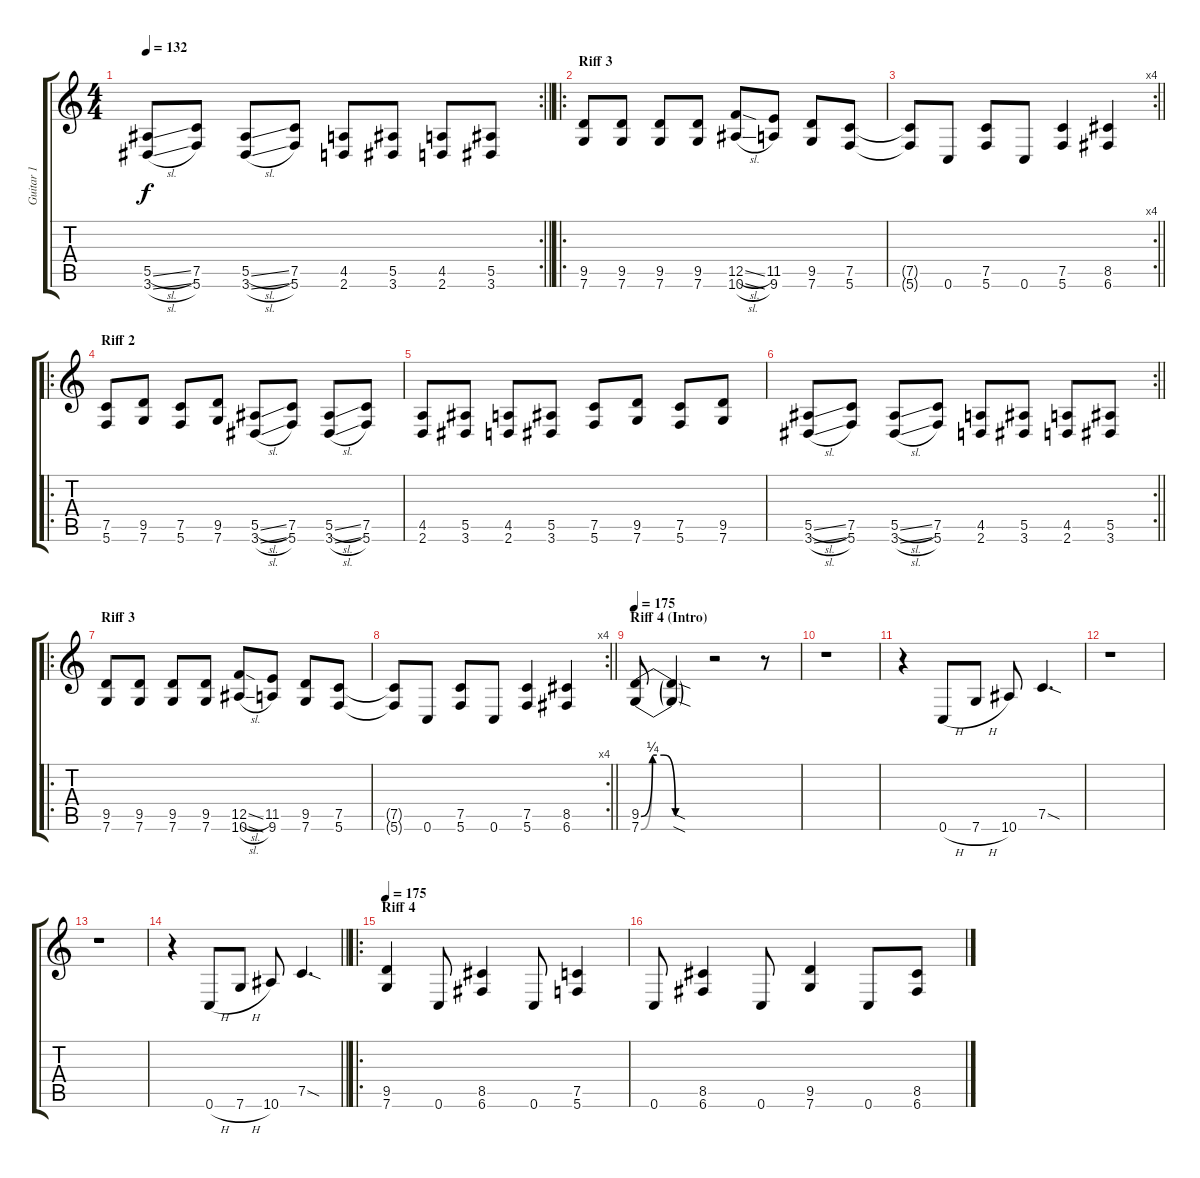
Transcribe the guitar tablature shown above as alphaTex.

\track ("Guitar 1" "Guitar 1") {instrument distortionguitar}
\staff {score tabs}
\tuning (C4 G3 Eb3 Bb2 F2 C2) {hide}
\rc 2
\ts (4 4)
\tempo 132
\clef g2
\barLineRight lightlight
\ks c
(5.5{sl} 3.6{sl}).8{dy f} (7.5 5.6).8 (5.5{sl} 3.6{sl}).8 (7.5 5.6).8 (4.5 2.6).8 (5.5 3.6).8 (4.5 2.6).8 (5.5 3.6).8 |
\ro
\section ("" "Riff 3")
(9.5 7.6).8 (9.5 7.6).8 (9.5 7.6).8 (9.5 7.6).8 (12.5{sl} 10.6{sl}).8 (11.5 9.6).8 (9.5 7.6).8 (7.5 5.6).8 |
\rc 4
\barLineRight lightlight
(7.5{t} 5.6{t}).8 0.6.8 (7.5 5.6).8 0.6.8 (7.5 5.6).4 (8.5 6.6).4 |
\ro
\section ("" "Riff 2")
(7.5 5.6).8 (9.5 7.6).8 (7.5 5.6).8 (9.5 7.6).8 (5.5{sl} 3.6{sl}).8 (7.5 5.6).8 (5.5{sl} 3.6{sl}).8 (7.5 5.6).8 |
(4.5 2.6).8 (5.5 3.6).8 (4.5 2.6).8 (5.5 3.6).8 (7.5 5.6).8 (9.5 7.6).8 (7.5 5.6).8 (9.5 7.6).8 |
\rc 2
\barLineRight lightlight
(5.5{sl} 3.6{sl}).8 (7.5 5.6).8 (5.5{sl} 3.6{sl}).8 (7.5 5.6).8 (4.5 2.6).8 (5.5 3.6).8 (4.5 2.6).8 (5.5 3.6).8 |
\ro
\section ("" "Riff 3")
(9.5 7.6).8 (9.5 7.6).8 (9.5 7.6).8 (9.5 7.6).8 (12.5{sl} 10.6{sl}).8 (11.5 9.6).8 (9.5 7.6).8 (7.5 5.6).8 |
\rc 4
\barLineRight lightlight
(7.5{t} 5.6{t}).8 0.6.8 (7.5 5.6).8 0.6.8 (7.5 5.6).4 (8.5 6.6).4 |
\section ("" "Riff 4 (Intro)")
\tempo 175
(9.5{be (custom 0 0 10 1 20 1 30 0 60 0)} 7.6{be (custom 0 0 10 1 20 1 30 0 60 0)}).8 (9.5{sod t} 7.6{sod t}).4 r.2 r.8 |
r.1 |
r.4 0.6{h}.8 7.6{h}.8 10.6.8 7.5{sod}.4{d} |
r.1 |
r.1 |
\barLineRight lightlight
r.4 0.6{h}.8 7.6{h}.8 10.6.8 7.5{sod}.4{d} |
\ro
\section ("" "Riff 4")
\tempo 175
(9.5 7.6).4 0.6.8 (8.5 6.6).4 0.6.8 (7.5 5.6).4 |
0.6.8 (8.5 6.6).4 0.6.8 (9.5 7.6).4 0.6.8 (8.5 6.6).8
